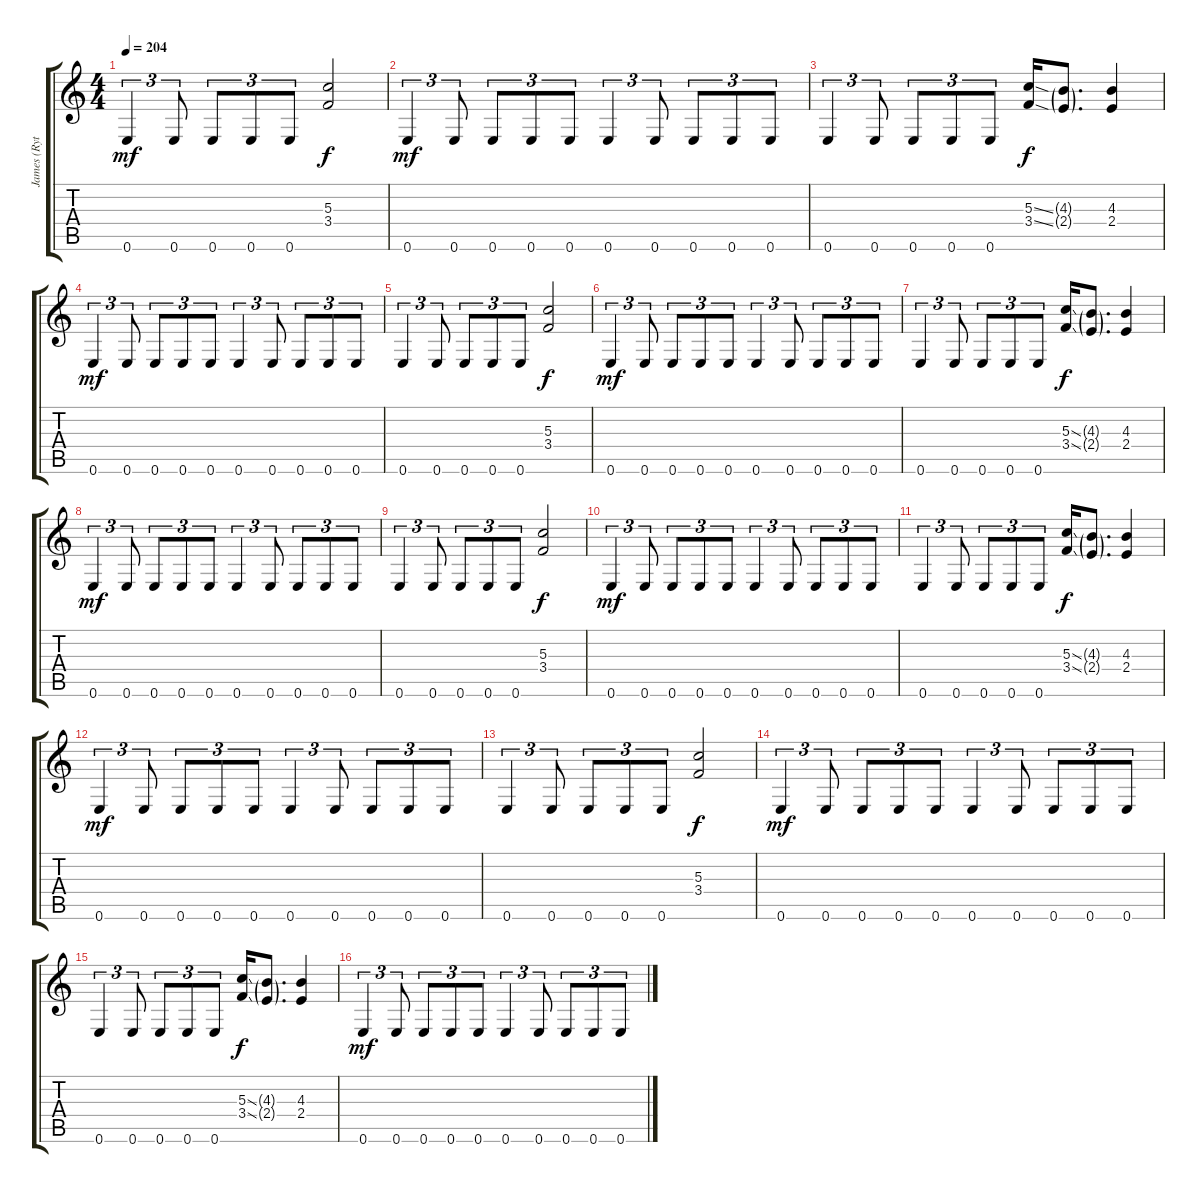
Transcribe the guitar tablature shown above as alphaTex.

\track ("James (Rythm Guitar)" "James (Ryt") {instrument overdrivenguitar}
\staff {score tabs}
\tuning (E4 B3 G3 D3 A2 E2) {hide}
\ts (4 4)
\tempo 204
\clef g2
\ks c
0.6.4{tu (3 2) dy mf} 0.6.8{tu (3 2)} 0.6.8{tu (3 2)} 0.6.8{tu (3 2)} 0.6.8{tu (3 2)} (5.3 3.4).2{dy f} |
0.6.4{tu (3 2) dy mf} 0.6.8{tu (3 2)} 0.6.8{tu (3 2)} 0.6.8{tu (3 2)} 0.6.8{tu (3 2)} 0.6.4{tu (3 2)} 0.6.8{tu (3 2)} 0.6.8{tu (3 2)} 0.6.8{tu (3 2)} 0.6.8{tu (3 2)} |
0.6.4{tu (3 2)} 0.6.8{tu (3 2)} 0.6.8{tu (3 2)} 0.6.8{tu (3 2)} 0.6.8{tu (3 2)} (5.3{ss} 3.4{ss}).16{dy f} (4.3{g} 2.4{g}).8{d} (4.3 2.4).4 |
0.6.4{tu (3 2) dy mf} 0.6.8{tu (3 2)} 0.6.8{tu (3 2)} 0.6.8{tu (3 2)} 0.6.8{tu (3 2)} 0.6.4{tu (3 2)} 0.6.8{tu (3 2)} 0.6.8{tu (3 2)} 0.6.8{tu (3 2)} 0.6.8{tu (3 2)} |
0.6.4{tu (3 2)} 0.6.8{tu (3 2)} 0.6.8{tu (3 2)} 0.6.8{tu (3 2)} 0.6.8{tu (3 2)} (5.3 3.4).2{dy f} |
0.6.4{tu (3 2) dy mf} 0.6.8{tu (3 2)} 0.6.8{tu (3 2)} 0.6.8{tu (3 2)} 0.6.8{tu (3 2)} 0.6.4{tu (3 2)} 0.6.8{tu (3 2)} 0.6.8{tu (3 2)} 0.6.8{tu (3 2)} 0.6.8{tu (3 2)} |
0.6.4{tu (3 2)} 0.6.8{tu (3 2)} 0.6.8{tu (3 2)} 0.6.8{tu (3 2)} 0.6.8{tu (3 2)} (5.3{ss} 3.4{ss}).16{dy f} (4.3{g} 2.4{g}).8{d} (4.3 2.4).4 |
0.6.4{tu (3 2) dy mf} 0.6.8{tu (3 2)} 0.6.8{tu (3 2)} 0.6.8{tu (3 2)} 0.6.8{tu (3 2)} 0.6.4{tu (3 2)} 0.6.8{tu (3 2)} 0.6.8{tu (3 2)} 0.6.8{tu (3 2)} 0.6.8{tu (3 2)} |
0.6.4{tu (3 2)} 0.6.8{tu (3 2)} 0.6.8{tu (3 2)} 0.6.8{tu (3 2)} 0.6.8{tu (3 2)} (5.3 3.4).2{dy f} |
0.6.4{tu (3 2) dy mf} 0.6.8{tu (3 2)} 0.6.8{tu (3 2)} 0.6.8{tu (3 2)} 0.6.8{tu (3 2)} 0.6.4{tu (3 2)} 0.6.8{tu (3 2)} 0.6.8{tu (3 2)} 0.6.8{tu (3 2)} 0.6.8{tu (3 2)} |
0.6.4{tu (3 2)} 0.6.8{tu (3 2)} 0.6.8{tu (3 2)} 0.6.8{tu (3 2)} 0.6.8{tu (3 2)} (5.3{ss} 3.4{ss}).16{dy f} (4.3{g} 2.4{g}).8{d} (4.3 2.4).4 |
0.6.4{tu (3 2) dy mf} 0.6.8{tu (3 2)} 0.6.8{tu (3 2)} 0.6.8{tu (3 2)} 0.6.8{tu (3 2)} 0.6.4{tu (3 2)} 0.6.8{tu (3 2)} 0.6.8{tu (3 2)} 0.6.8{tu (3 2)} 0.6.8{tu (3 2)} |
0.6.4{tu (3 2)} 0.6.8{tu (3 2)} 0.6.8{tu (3 2)} 0.6.8{tu (3 2)} 0.6.8{tu (3 2)} (5.3 3.4).2{dy f} |
0.6.4{tu (3 2) dy mf} 0.6.8{tu (3 2)} 0.6.8{tu (3 2)} 0.6.8{tu (3 2)} 0.6.8{tu (3 2)} 0.6.4{tu (3 2)} 0.6.8{tu (3 2)} 0.6.8{tu (3 2)} 0.6.8{tu (3 2)} 0.6.8{tu (3 2)} |
0.6.4{tu (3 2)} 0.6.8{tu (3 2)} 0.6.8{tu (3 2)} 0.6.8{tu (3 2)} 0.6.8{tu (3 2)} (5.3{ss} 3.4{ss}).16{dy f} (4.3{g} 2.4{g}).8{d} (4.3 2.4).4 |
0.6.4{tu (3 2) dy mf} 0.6.8{tu (3 2)} 0.6.8{tu (3 2)} 0.6.8{tu (3 2)} 0.6.8{tu (3 2)} 0.6.4{tu (3 2)} 0.6.8{tu (3 2)} 0.6.8{tu (3 2)} 0.6.8{tu (3 2)} 0.6.8{tu (3 2)}
